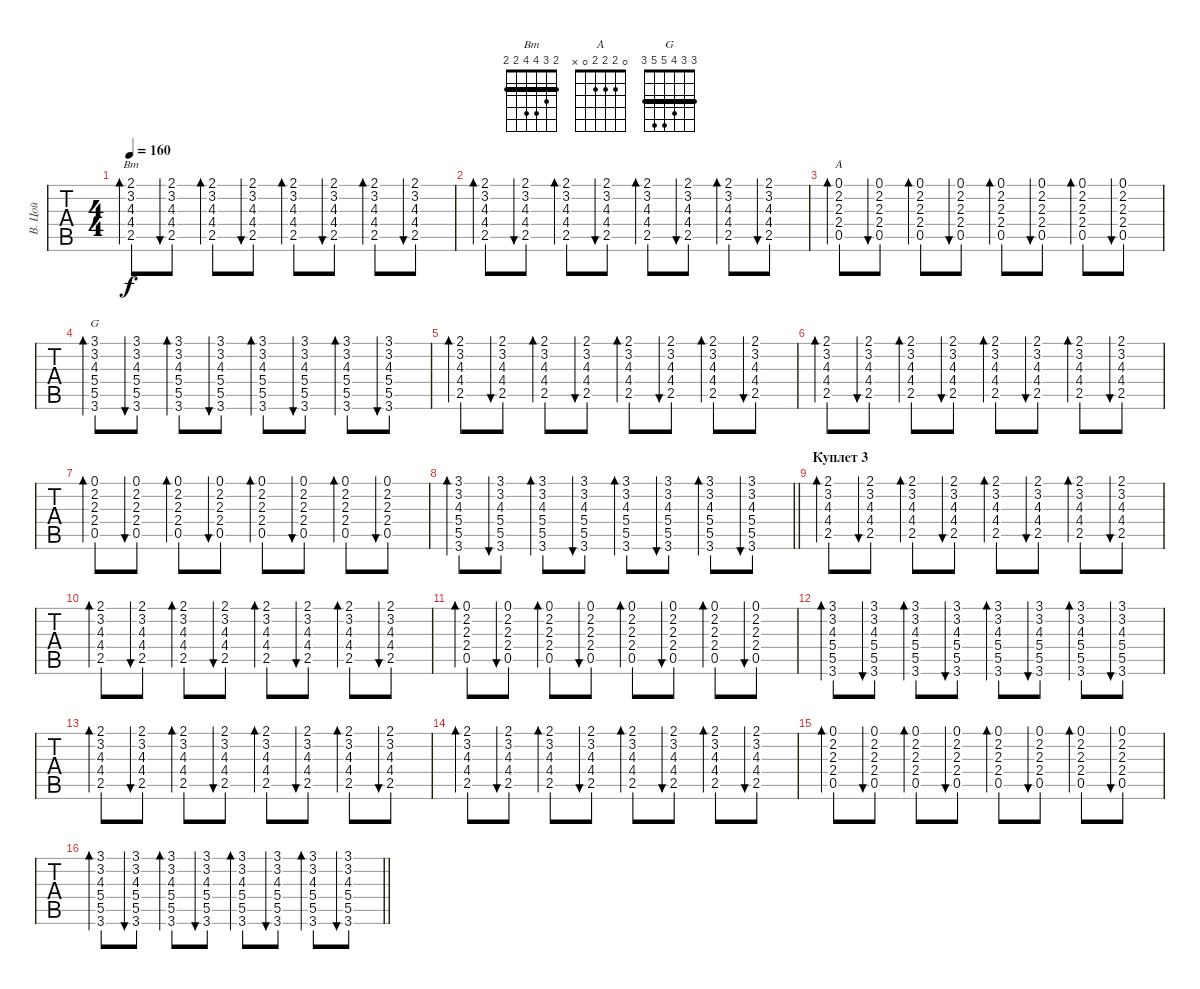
\track ("В. Цой" "В. Цой") {instrument acousticguitarsteel}
\staff {tabs}
\tuning (E4 B3 G3 D3 A2 E2) {hide}
\chord ("Bm" 2 3 4 4 2 2) {barre 2}
\chord ("A" 0 2 2 2 0 x)
\chord ("G" 3 3 4 5 5 3) {barre 3}
\ts (4 4)
\tempo 160
\clef g2
\ks c
(2.1 3.2 4.3 4.4 2.5).8{bd 30 ch "Bm" dy f} (2.1 3.2 4.3 4.4 2.5).8{bu 30} (2.1 3.2 4.3 4.4 2.5).8{bd 30} (2.1 3.2 4.3 4.4 2.5).8{bu 30} (2.1 3.2 4.3 4.4 2.5).8{bd 30} (2.1 3.2 4.3 4.4 2.5).8{bu 30} (2.1 3.2 4.3 4.4 2.5).8{bd 30} (2.1 3.2 4.3 4.4 2.5).8{bu 30} |
(2.1 3.2 4.3 4.4 2.5).8{bd 30} (2.1 3.2 4.3 4.4 2.5).8{bu 30} (2.1 3.2 4.3 4.4 2.5).8{bd 30} (2.1 3.2 4.3 4.4 2.5).8{bu 30} (2.1 3.2 4.3 4.4 2.5).8{bd 30} (2.1 3.2 4.3 4.4 2.5).8{bu 30} (2.1 3.2 4.3 4.4 2.5).8{bd 30} (2.1 3.2 4.3 4.4 2.5).8{bu 30} |
(0.1 2.2 2.3 2.4 0.5).8{bd 30 ch "A"} (0.1 2.2 2.3 2.4 0.5).8{bu 30} (0.1 2.2 2.3 2.4 0.5).8{bd 30} (0.1 2.2 2.3 2.4 0.5).8{bu 30} (0.1 2.2 2.3 2.4 0.5).8{bd 30} (0.1 2.2 2.3 2.4 0.5).8{bu 30} (0.1 2.2 2.3 2.4 0.5).8{bd 30} (0.1 2.2 2.3 2.4 0.5).8{bu 30} |
(3.1 3.2 4.3 5.4 5.5 3.6).8{bd 30 ch "G"} (3.1 3.2 4.3 5.4 5.5 3.6).8{bu 30} (3.1 3.2 4.3 5.4 5.5 3.6).8{bd 30} (3.1 3.2 4.3 5.4 5.5 3.6).8{bu 30} (3.1 3.2 4.3 5.4 5.5 3.6).8{bd 30} (3.1 3.2 4.3 5.4 5.5 3.6).8{bu 30} (3.1 3.2 4.3 5.4 5.5 3.6).8{bd 30} (3.1 3.2 4.3 5.4 5.5 3.6).8{bu 30} |
(2.1 3.2 4.3 4.4 2.5).8{bd 30} (2.1 3.2 4.3 4.4 2.5).8{bu 30} (2.1 3.2 4.3 4.4 2.5).8{bd 30} (2.1 3.2 4.3 4.4 2.5).8{bu 30} (2.1 3.2 4.3 4.4 2.5).8{bd 30} (2.1 3.2 4.3 4.4 2.5).8{bu 30} (2.1 3.2 4.3 4.4 2.5).8{bd 30} (2.1 3.2 4.3 4.4 2.5).8{bu 30} |
(2.1 3.2 4.3 4.4 2.5).8{bd 30} (2.1 3.2 4.3 4.4 2.5).8{bu 30} (2.1 3.2 4.3 4.4 2.5).8{bd 30} (2.1 3.2 4.3 4.4 2.5).8{bu 30} (2.1 3.2 4.3 4.4 2.5).8{bd 30} (2.1 3.2 4.3 4.4 2.5).8{bu 30} (2.1 3.2 4.3 4.4 2.5).8{bd 30} (2.1 3.2 4.3 4.4 2.5).8{bu 30} |
(0.1 2.2 2.3 2.4 0.5).8{bd 30} (0.1 2.2 2.3 2.4 0.5).8{bu 30} (0.1 2.2 2.3 2.4 0.5).8{bd 30} (0.1 2.2 2.3 2.4 0.5).8{bu 30} (0.1 2.2 2.3 2.4 0.5).8{bd 30} (0.1 2.2 2.3 2.4 0.5).8{bu 30} (0.1 2.2 2.3 2.4 0.5).8{bd 30} (0.1 2.2 2.3 2.4 0.5).8{bu 30} |
\barLineRight lightlight
(3.1 3.2 4.3 5.4 5.5 3.6).8{bd 30} (3.1 3.2 4.3 5.4 5.5 3.6).8{bu 30} (3.1 3.2 4.3 5.4 5.5 3.6).8{bd 30} (3.1 3.2 4.3 5.4 5.5 3.6).8{bu 30} (3.1 3.2 4.3 5.4 5.5 3.6).8{bd 30} (3.1 3.2 4.3 5.4 5.5 3.6).8{bu 30} (3.1 3.2 4.3 5.4 5.5 3.6).8{bd 30} (3.1 3.2 4.3 5.4 5.5 3.6).8{bu 30} |
\section ("" "Куплет 3")
(2.1 3.2 4.3 4.4 2.5).8{bd 30} (2.1 3.2 4.3 4.4 2.5).8{bu 30} (2.1 3.2 4.3 4.4 2.5).8{bd 30} (2.1 3.2 4.3 4.4 2.5).8{bu 30} (2.1 3.2 4.3 4.4 2.5).8{bd 30} (2.1 3.2 4.3 4.4 2.5).8{bu 30} (2.1 3.2 4.3 4.4 2.5).8{bd 30} (2.1 3.2 4.3 4.4 2.5).8{bu 30} |
(2.1 3.2 4.3 4.4 2.5).8{bd 30} (2.1 3.2 4.3 4.4 2.5).8{bu 30} (2.1 3.2 4.3 4.4 2.5).8{bd 30} (2.1 3.2 4.3 4.4 2.5).8{bu 30} (2.1 3.2 4.3 4.4 2.5).8{bd 30} (2.1 3.2 4.3 4.4 2.5).8{bu 30} (2.1 3.2 4.3 4.4 2.5).8{bd 30} (2.1 3.2 4.3 4.4 2.5).8{bu 30} |
(0.1 2.2 2.3 2.4 0.5).8{bd 30} (0.1 2.2 2.3 2.4 0.5).8{bu 30} (0.1 2.2 2.3 2.4 0.5).8{bd 30} (0.1 2.2 2.3 2.4 0.5).8{bu 30} (0.1 2.2 2.3 2.4 0.5).8{bd 30} (0.1 2.2 2.3 2.4 0.5).8{bu 30} (0.1 2.2 2.3 2.4 0.5).8{bd 30} (0.1 2.2 2.3 2.4 0.5).8{bu 30} |
(3.1 3.2 4.3 5.4 5.5 3.6).8{bd 30} (3.1 3.2 4.3 5.4 5.5 3.6).8{bu 30} (3.1 3.2 4.3 5.4 5.5 3.6).8{bd 30} (3.1 3.2 4.3 5.4 5.5 3.6).8{bu 30} (3.1 3.2 4.3 5.4 5.5 3.6).8{bd 30} (3.1 3.2 4.3 5.4 5.5 3.6).8{bu 30} (3.1 3.2 4.3 5.4 5.5 3.6).8{bd 30} (3.1 3.2 4.3 5.4 5.5 3.6).8{bu 30} |
(2.1 3.2 4.3 4.4 2.5).8{bd 30} (2.1 3.2 4.3 4.4 2.5).8{bu 30} (2.1 3.2 4.3 4.4 2.5).8{bd 30} (2.1 3.2 4.3 4.4 2.5).8{bu 30} (2.1 3.2 4.3 4.4 2.5).8{bd 30} (2.1 3.2 4.3 4.4 2.5).8{bu 30} (2.1 3.2 4.3 4.4 2.5).8{bd 30} (2.1 3.2 4.3 4.4 2.5).8{bu 30} |
(2.1 3.2 4.3 4.4 2.5).8{bd 30} (2.1 3.2 4.3 4.4 2.5).8{bu 30} (2.1 3.2 4.3 4.4 2.5).8{bd 30} (2.1 3.2 4.3 4.4 2.5).8{bu 30} (2.1 3.2 4.3 4.4 2.5).8{bd 30} (2.1 3.2 4.3 4.4 2.5).8{bu 30} (2.1 3.2 4.3 4.4 2.5).8{bd 30} (2.1 3.2 4.3 4.4 2.5).8{bu 30} |
(0.1 2.2 2.3 2.4 0.5).8{bd 30} (0.1 2.2 2.3 2.4 0.5).8{bu 30} (0.1 2.2 2.3 2.4 0.5).8{bd 30} (0.1 2.2 2.3 2.4 0.5).8{bu 30} (0.1 2.2 2.3 2.4 0.5).8{bd 30} (0.1 2.2 2.3 2.4 0.5).8{bu 30} (0.1 2.2 2.3 2.4 0.5).8{bd 30} (0.1 2.2 2.3 2.4 0.5).8{bu 30} |
\barLineRight lightlight
(3.1 3.2 4.3 5.4 5.5 3.6).8{bd 30} (3.1 3.2 4.3 5.4 5.5 3.6).8{bu 30} (3.1 3.2 4.3 5.4 5.5 3.6).8{bd 30} (3.1 3.2 4.3 5.4 5.5 3.6).8{bu 30} (3.1 3.2 4.3 5.4 5.5 3.6).8{bd 30} (3.1 3.2 4.3 5.4 5.5 3.6).8{bu 30} (3.1 3.2 4.3 5.4 5.5 3.6).8{bd 30} (3.1 3.2 4.3 5.4 5.5 3.6).8{bu 30}
